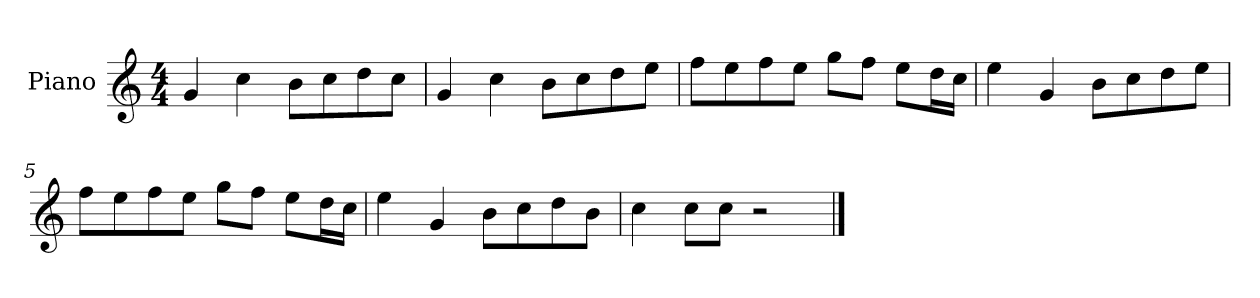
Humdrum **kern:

**kern
*part1
*staff1
*I"Piano
*I'P-no
*clefG2
*k[]
*M4/4
*MM90
=1
4g/
4cc\
8b\L
8cc\
8dd\
8cc\J
=2
4g/
4cc\
8b\L
8cc\
8dd\
8ee\J
=3
8ff\L
8ee\
8ff\
8ee\J
8gg\L
8ff\J
8ee\L
16dd\L
16cc\JJ
=4
4ee\
4g/
8b\L
8cc\
8dd\
8ee\J
=5
8ff\L
8ee\
8ff\
8ee\J
8gg\L
8ff\J
8ee\L
16dd\L
16cc\JJ
!!LO:LB:g=z
=6
4ee\
4g/
8b\L
8cc\
8dd\
8b\J
=7
4cc\
8cc\L
8cc\J
2r
==
*-
